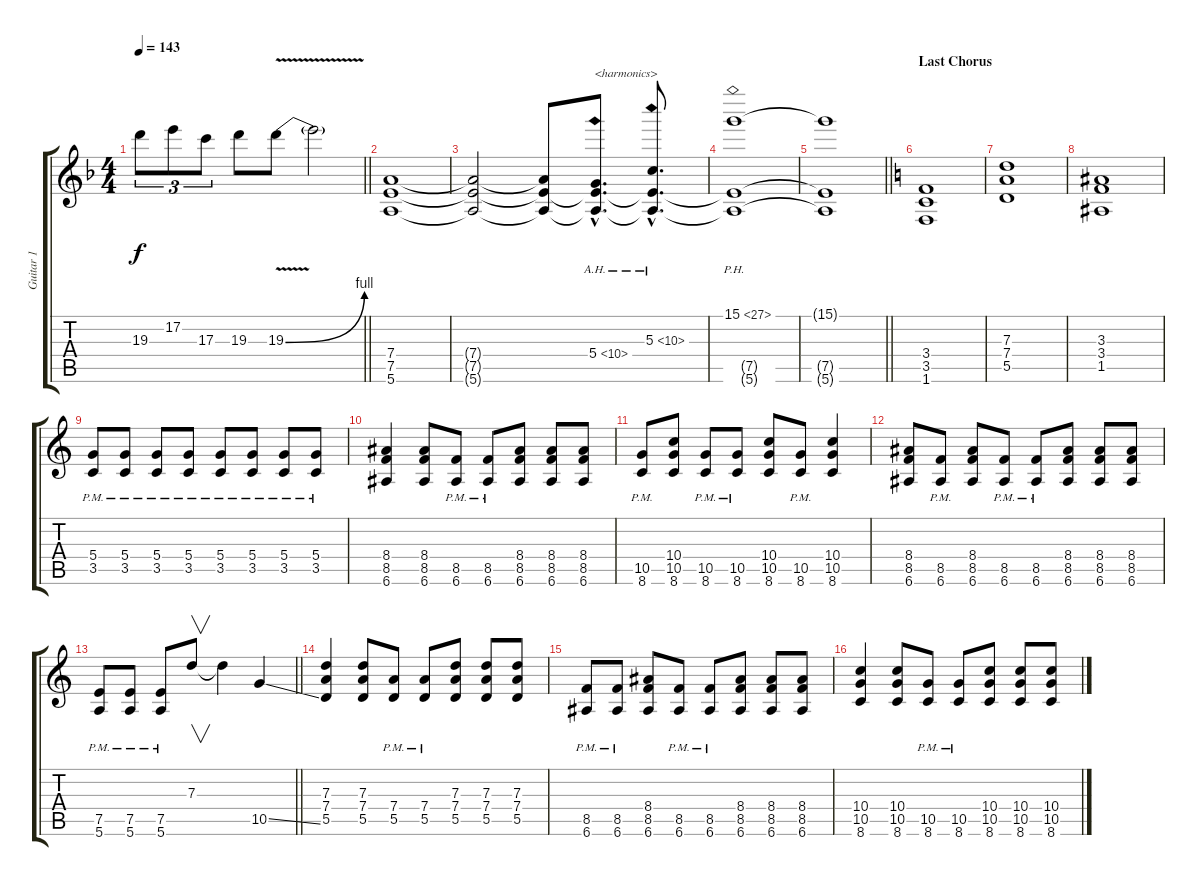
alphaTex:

\track ("Guitar 1" "Guitar 1") {instrument distortionguitar}
\staff {score tabs}
\tuning (E4 B3 G3 D3 A2 E2) {hide}
\ts (4 4)
\tempo 143
\clef g2
\barLineRight lightlight
\ks f
19.3.8{tu (3 2) dy f} 17.2.8{tu (3 2)} 17.3.8{tu (3 2)} 19.3.8 19.3{be (bend 0 0 60 4) v}.8 19.3{t}.2 |
(7.4 7.5 5.6).1{volume 13} |
(7.4{t} 7.5{t} 5.6{t}).2 (7.4{t} 7.5{t} 5.6{t}).8 (5.4{ah 5 hac} 7.5{hac t} 5.6{hac t}).8{d txt "<harmonics>"} (5.3{ah 5 hac} 7.5{hac t} 5.6{hac t}).8{d} |
(15.1{ph 12} 7.5{t} 5.6{t}).1 |
\barLineRight lightlight
(15.1{t} 7.5{t} 5.6{t}).1 |
\section ("" "Last Chorus")
\ks c
(3.4 3.5 1.6).1{volume 12} |
(7.3 7.4 5.5).1 |
(3.3 3.4 1.5).1 |
(5.4{pm} 3.5{pm}).8 (5.4{pm} 3.5{pm}).8 (5.4{pm} 3.5{pm}).8 (5.4{pm} 3.5{pm}).8 (5.4{pm} 3.5{pm}).8 (5.4{pm} 3.5{pm}).8 (5.4{pm} 3.5{pm}).8 (5.4{pm} 3.5{pm}).8 |
(8.4 8.5 6.6).4 (8.4 8.5 6.6).8 (8.5{pm} 6.6{pm}).8 (8.5{pm} 6.6{pm}).8 (8.4 8.5 6.6).8 (8.4 8.5 6.6).8 (8.4 8.5 6.6).8 |
(10.5{pm} 8.6{pm}).8 (10.4 10.5 8.6).8 (10.5{pm} 8.6{pm}).8 (10.5{pm} 8.6{pm}).8 (10.4 10.5 8.6).8 (10.5{pm} 8.6{pm}).8 (10.4 10.5 8.6).4 |
(8.4 8.5 6.6).8 (8.5{pm} 6.6{pm}).8 (8.4 8.5 6.6).8 (8.5{pm} 6.6{pm}).8 (8.5{pm} 6.6{pm}).8 (8.4 8.5 6.6).8 (8.4 8.5 6.6).8 (8.4 8.5 6.6).8 |
\barLineRight lightlight
(7.5{pm} 5.6{pm}).8 (7.5{pm} 5.6{pm}).8 (7.5{pm} 5.6{pm}).8 7.3.8{v} 7.3{t}.4 10.5{ss}.4 |
(7.3 7.4 5.5).4 (7.3 7.4 5.5).8 (7.4{pm} 5.5{pm}).8 (7.4{pm} 5.5{pm}).8 (7.3 7.4 5.5).8 (7.3 7.4 5.5).8 (7.3 7.4 5.5).8 |
(8.5{pm} 6.6{pm}).8 (8.5{pm} 6.6{pm}).8 (8.4 8.5 6.6).8 (8.5{pm} 6.6{pm}).8 (8.5{pm} 6.6{pm}).8 (8.4 8.5 6.6).8 (8.4 8.5 6.6).8 (8.4 8.5 6.6).8 |
(10.4 10.5 8.6).4 (10.4 10.5 8.6).8 (10.5{pm} 8.6{pm}).8 (10.5{pm} 8.6{pm}).8 (10.4 10.5 8.6).8 (10.4 10.5 8.6).8 (10.4 10.5 8.6).8
